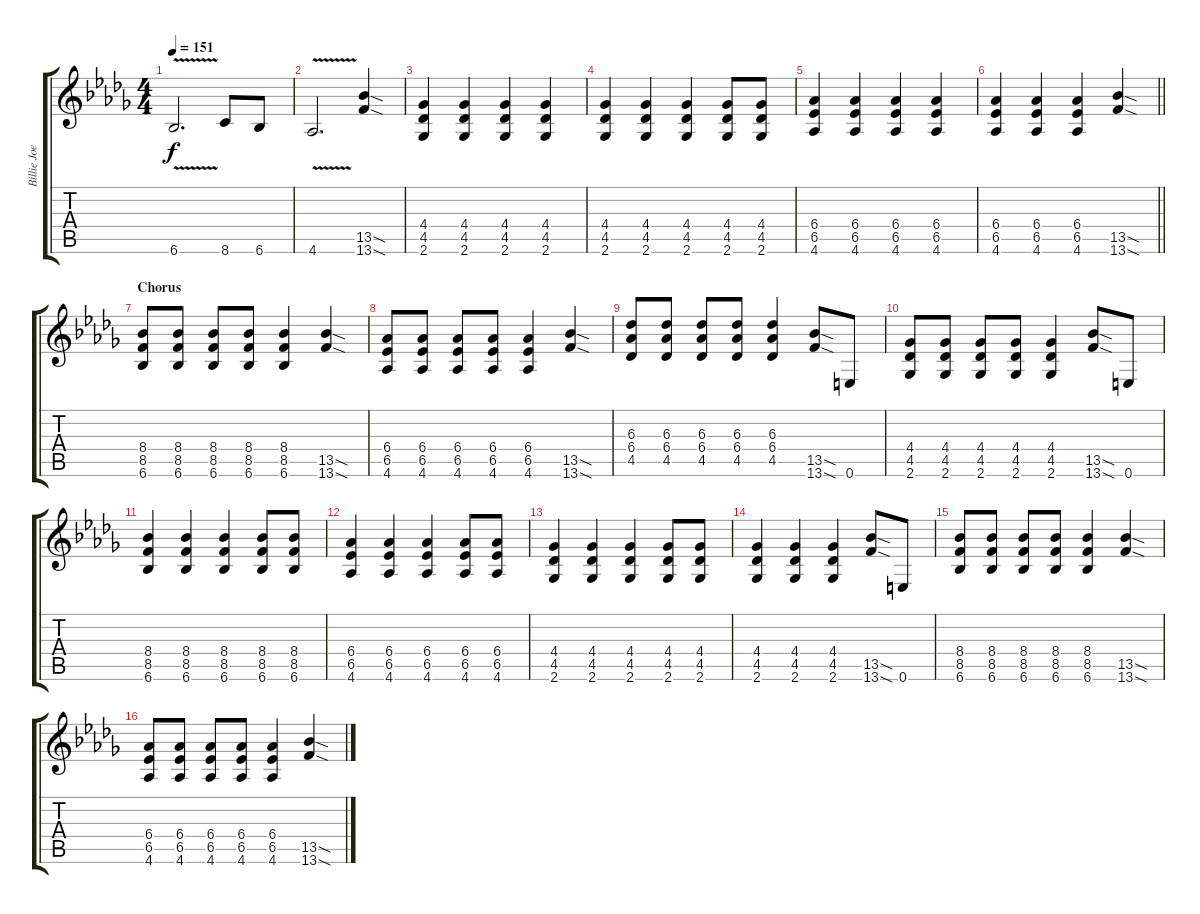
\track ("Billie Joe Lead" "Billie Joe") {instrument overdrivenguitar}
\staff {score tabs}
\tuning (E4 B3 G3 D3 A2 E2) {hide}
\ts (4 4)
\tempo 151
\clef g2
\ks db
6.6{v}.2{d dy f} 8.6.8 6.6.8 |
4.6{v}.2{d} (13.5{sod} 13.6{sod}).4 |
(4.4 4.5 2.6).4 (4.4 4.5 2.6).4 (4.4 4.5 2.6).4 (4.4 4.5 2.6).4 |
(4.4 4.5 2.6).4 (4.4 4.5 2.6).4 (4.4 4.5 2.6).4 (4.4 4.5 2.6).8 (4.4 4.5 2.6).8 |
(6.4 6.5 4.6).4 (6.4 6.5 4.6).4 (6.4 6.5 4.6).4 (6.4 6.5 4.6).4 |
\barLineRight lightlight
(6.4 6.5 4.6).4 (6.4 6.5 4.6).4 (6.4 6.5 4.6).4 (13.5{sod} 13.6{sod}).4 |
\section ("" "Chorus")
(8.4 8.5 6.6).8 (8.4 8.5 6.6).8 (8.4 8.5 6.6).8 (8.4 8.5 6.6).8 (8.4 8.5 6.6).4 (13.5{sod} 13.6{sod}).4 |
(6.4 6.5 4.6).8 (6.4 6.5 4.6).8 (6.4 6.5 4.6).8 (6.4 6.5 4.6).8 (6.4 6.5 4.6).4 (13.5{sod} 13.6{sod}).4 |
(6.3 6.4 4.5).8 (6.3 6.4 4.5).8 (6.3 6.4 4.5).8 (6.3 6.4 4.5).8 (6.3 6.4 4.5).4 (13.5{sod} 13.6{sod}).8 0.6.8 |
(4.4 4.5 2.6).8 (4.4 4.5 2.6).8 (4.4 4.5 2.6).8 (4.4 4.5 2.6).8 (4.4 4.5 2.6).4 (13.5{sod} 13.6{sod}).8 0.6.8 |
(8.4 8.5 6.6).4 (8.4 8.5 6.6).4 (8.4 8.5 6.6).4 (8.4 8.5 6.6).8 (8.4 8.5 6.6).8 |
(6.4 6.5 4.6).4 (6.4 6.5 4.6).4 (6.4 6.5 4.6).4 (6.4 6.5 4.6).8 (6.4 6.5 4.6).8 |
(4.4 4.5 2.6).4 (4.4 4.5 2.6).4 (4.4 4.5 2.6).4 (4.4 4.5 2.6).8 (4.4 4.5 2.6).8 |
(4.4 4.5 2.6).4 (4.4 4.5 2.6).4 (4.4 4.5 2.6).4 (13.5{sod} 13.6{sod}).8 0.6.8 |
(8.4 8.5 6.6).8 (8.4 8.5 6.6).8 (8.4 8.5 6.6).8 (8.4 8.5 6.6).8 (8.4 8.5 6.6).4 (13.5{sod} 13.6{sod}).4 |
(6.4 6.5 4.6).8 (6.4 6.5 4.6).8 (6.4 6.5 4.6).8 (6.4 6.5 4.6).8 (6.4 6.5 4.6).4 (13.5{sod} 13.6{sod}).4
